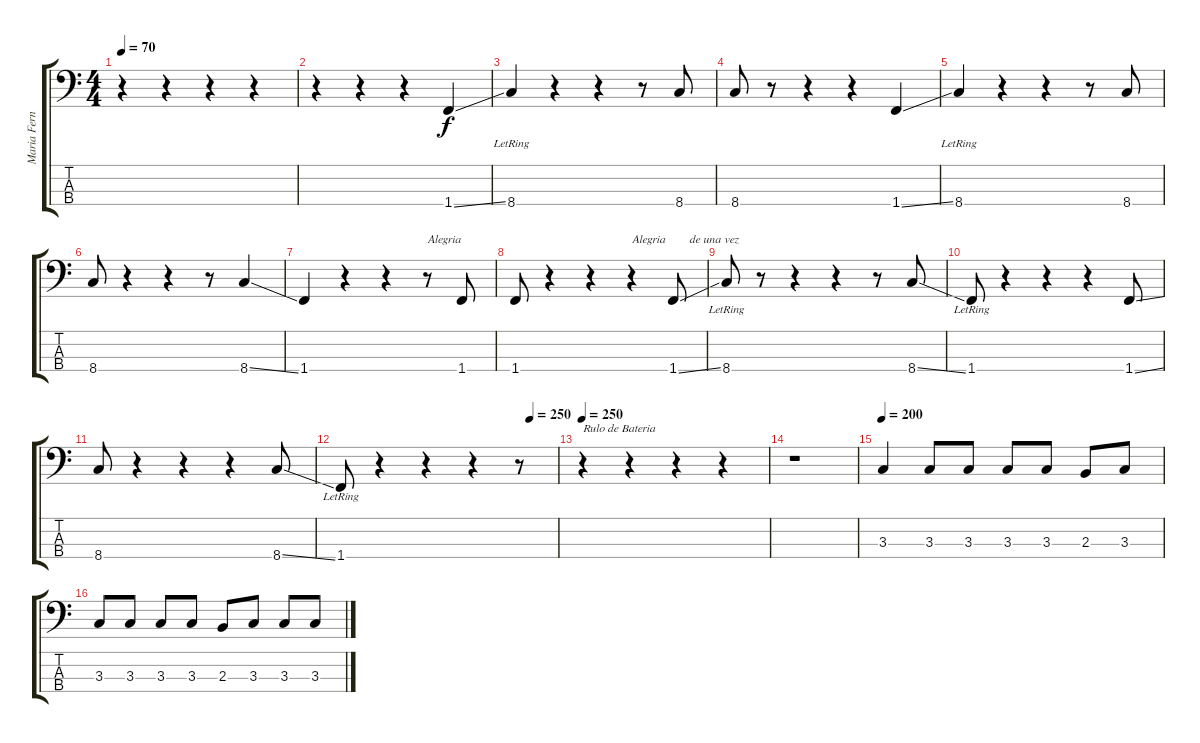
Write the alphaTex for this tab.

\track ("Maria Fernanda" "Maria Fern") {instrument electricbassfinger}
\staff {score tabs}
\tuning (G2 D2 A1 E1) {hide}
\ts (4 4)
\tempo 70
\tempo 75
\tempo 70
\clef f4
\ks c
r.4{dy f instrument electricbassfinger} r.4 r.4 r.4 |
r.4 r.4 r.4{volume 16} 1.4{ss}.4{volume 16} |
8.4{lr}.4 r.4 r.4 r.8 8.4.8 |
8.4.8 r.8 r.4 r.4 1.4{ss}.4 |
8.4{lr}.4 r.4 r.4 r.8 8.4.8 |
8.4.8 r.4 r.4 r.8 8.4{ss}.4 |
1.4.4 r.4 r.4 r.8{txt "Alegria"} 1.4.8 |
1.4.8 r.4 r.4 r.4{txt "Alegria        de una vez"} 1.4{ss}.8 |
8.4{lr}.8 r.8 r.4 r.4 r.8 8.4{ss}.8 |
1.4{lr}.8 r.4 r.4 r.4 1.4{ss}.8 |
8.4.8 r.4 r.4 r.4 8.4{ss}.8 |
\tempo (250 0.875)
1.4{lr}.8 r.4 r.4 r.4 r.8 |
\tempo 250
r.4{txt "Rulo de Bateria"} r.4 r.4 r.4 |
r.1 |
\tempo 200
3.3.4{volume 12} 3.3.8 3.3.8 3.3.8 3.3.8 2.3.8 3.3.8 |
3.3.8 3.3.8 3.3.8 3.3.8 2.3.8 3.3.8 3.3.8 3.3.8
